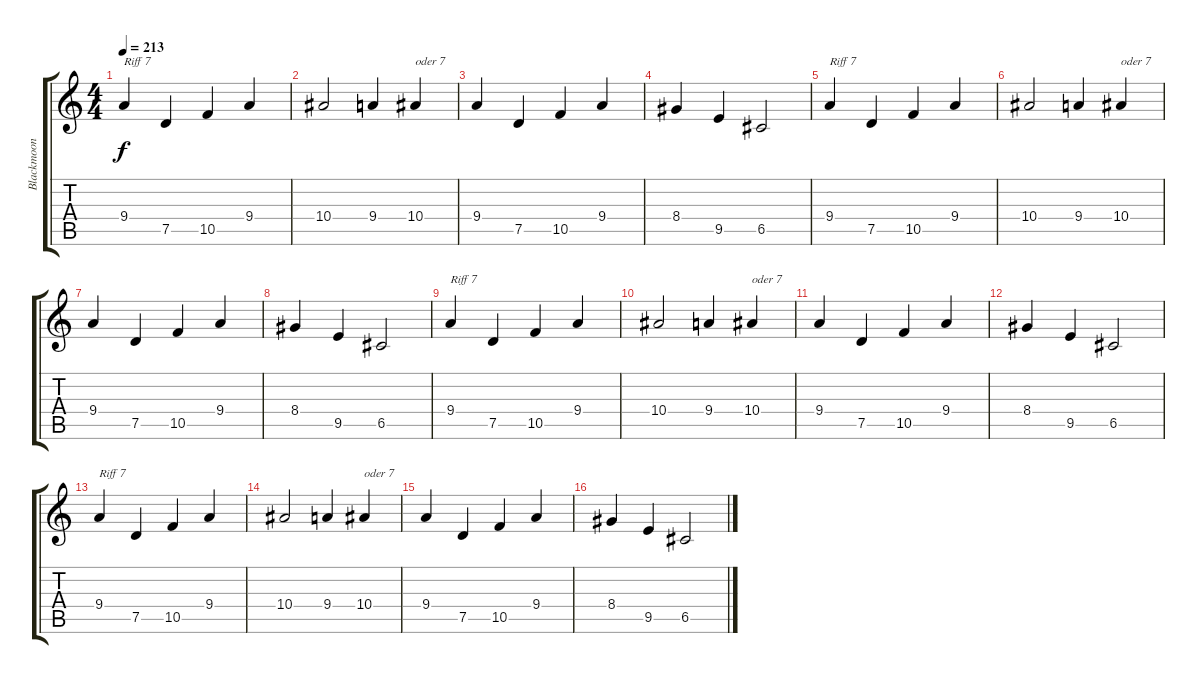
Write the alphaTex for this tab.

\track ("Blackmoon" "Blackmoon") {instrument overdrivenguitar}
\staff {score tabs}
\tuning (D4 A3 F3 C3 G2 D2) {hide}
\ts (4 4)
\tempo 213
\clef g2
\ks c
9.4.4{txt "Riff 7" dy f} 7.5.4 10.5.4 9.4.4 |
10.4.2 9.4.4 10.4.4{txt "oder 7"} |
9.4.4 7.5.4 10.5.4 9.4.4 |
8.4.4 9.5.4 6.5.2 |
9.4.4{txt "Riff 7"} 7.5.4 10.5.4 9.4.4 |
10.4.2 9.4.4 10.4.4{txt "oder 7"} |
9.4.4 7.5.4 10.5.4 9.4.4 |
8.4.4 9.5.4 6.5.2 |
9.4.4{txt "Riff 7"} 7.5.4 10.5.4 9.4.4 |
10.4.2 9.4.4 10.4.4{txt "oder 7"} |
9.4.4 7.5.4 10.5.4 9.4.4 |
8.4.4 9.5.4 6.5.2 |
9.4.4{txt "Riff 7"} 7.5.4 10.5.4 9.4.4 |
10.4.2 9.4.4 10.4.4{txt "oder 7"} |
9.4.4 7.5.4 10.5.4 9.4.4 |
8.4.4 9.5.4 6.5.2
